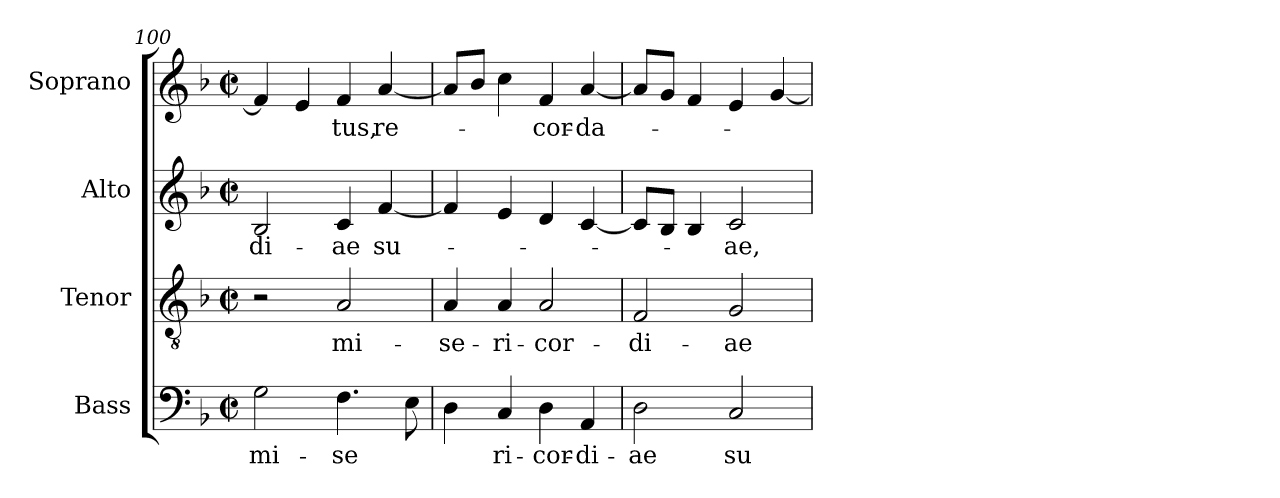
**kern	**text	**kern	**text	**kern	**text	**kern	**text
*part4	*part4	*part3	*part3	*part2	*part2	*part1	*part1
*staff4	*staff4	*staff3	*staff3	*staff2	*staff2	*staff1	*staff1
*I"Bass	*	*I"Tenor	*	*I"Alto	*	*I"Soprano	*
*I'B	*	*I'T	*	*I'A	*	*I'S	*
*clefF4	*	*clefGv2	*	*clefG2	*	*clefG2	*
*k[b-]	*	*k[b-]	*	*k[b-]	*	*k[b-]	*
*F:	*	*F:	*	*F:	*	*F:	*
*M2/2	*	*M2/2	*	*M2/2	*	*M2/2	*
*met(c|)	*	*met(c|)	*	*met(c|)	*	*met(c|)	*
=100	=100	=100	=100	=100	=100	=100	=100
2G\	mi-	2r	.	2B-/	di-	4f/]	.
.	.	.	.	.	.	4e/	.
4.F\	-se	2A/	mi-	4c/	-ae	4f/	-tus,
.	.	.	.	[4f/	su-	[4a/	re-
8E\	.	.	.	.	.	.	.
=101	=101	=101	=101	=101	=101	=101	=101
4D\	.	4A/	-se-	4f/]	.	8a/L]	.
.	.	.	.	.	.	8b-/J	.
4C/	ri-	4A/	-ri-	4e/	.	4cc\	.
4D\	-cor-	2A/	-cor-	4d/	.	4f/	-cor-
4AA/	-di-	.	.	[4c/	.	[4a/	-da-
=102	=102	=102	=102	=102	=102	=102	=102
2D\	-ae	2F/	-di-	8c/L]	.	8a/L]	.
.	.	.	.	8B-/J	.	8g/J	.
.	.	.	.	4B-/	.	4f/	.
2C/	su-	2G/	-ae	2c/	-ae,	4e/	.
.	.	.	.	.	.	[4g/	.
=	=	=	=	=	=	=	=
*-	*-	*-	*-	*-	*-	*-	*-
